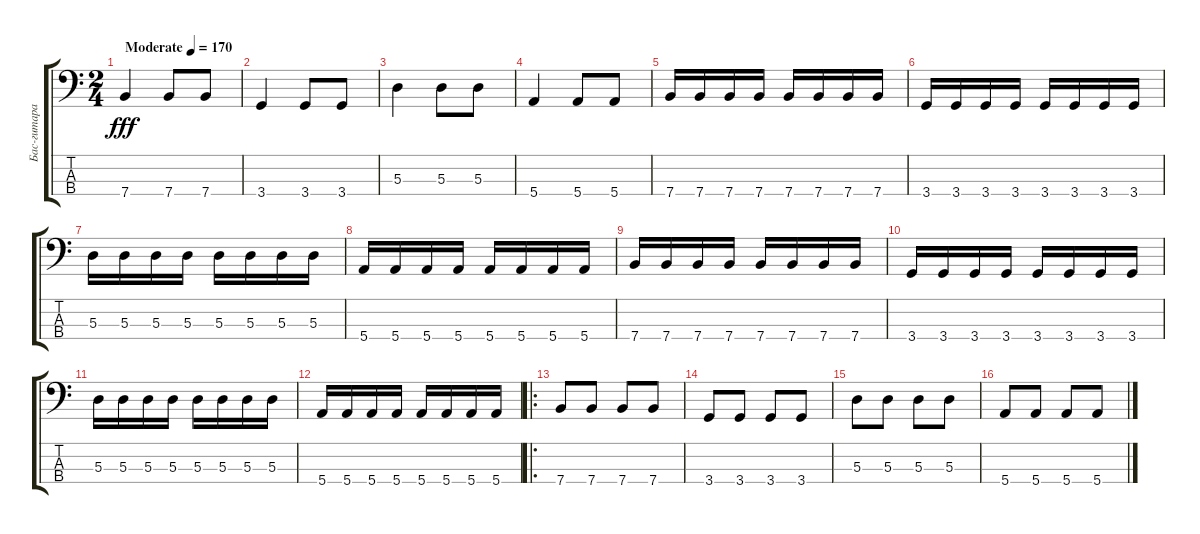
\track ("Бас-гитара" "Бас-гитара") {instrument electricbassfinger}
\staff {score tabs}
\tuning (G2 D2 A1 E1) {hide}
\ts (2 4)
\tempo (170 "Moderate")
\clef f4
\ks c
7.4.4{dy fff instrument electricbassfinger} 7.4.8 7.4.8 |
3.4.4 3.4.8 3.4.8 |
5.3.4 5.3.8 5.3.8 |
5.4.4 5.4.8 5.4.8 |
7.4.16 7.4.16 7.4.16 7.4.16 7.4.16 7.4.16 7.4.16 7.4.16 |
3.4.16 3.4.16 3.4.16 3.4.16 3.4.16 3.4.16 3.4.16 3.4.16 |
5.3.16 5.3.16 5.3.16 5.3.16 5.3.16 5.3.16 5.3.16 5.3.16 |
5.4.16 5.4.16 5.4.16 5.4.16 5.4.16 5.4.16 5.4.16 5.4.16 |
7.4.16 7.4.16 7.4.16 7.4.16 7.4.16 7.4.16 7.4.16 7.4.16 |
3.4.16 3.4.16 3.4.16 3.4.16 3.4.16 3.4.16 3.4.16 3.4.16 |
5.3.16 5.3.16 5.3.16 5.3.16 5.3.16 5.3.16 5.3.16 5.3.16 |
5.4.16 5.4.16 5.4.16 5.4.16 5.4.16 5.4.16 5.4.16 5.4.16 |
\ro
7.4.8 7.4.8 7.4.8 7.4.8 |
3.4.8 3.4.8 3.4.8 3.4.8 |
5.3.8 5.3.8 5.3.8 5.3.8 |
5.4.8 5.4.8 5.4.8 5.4.8
